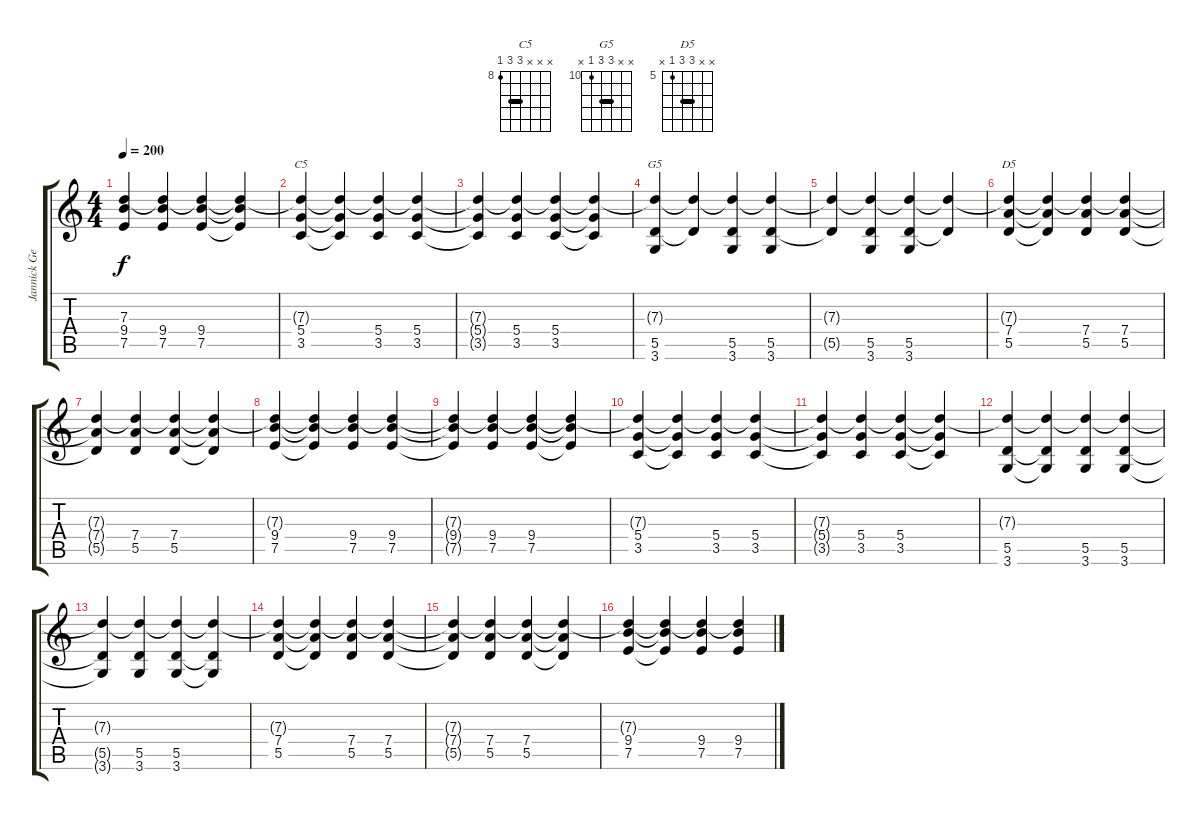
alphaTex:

\track ("Jannick Gers" "Jannick Ge") {instrument distortionguitar}
\staff {score tabs}
\tuning (E4 B3 G3 D3 A2 E2) {hide}
\chord ("C5" x x x 10 10 8) {firstfret 8 barre 10}
\chord ("G5" x x 12 12 10 x) {firstfret 10 barre 12}
\chord ("D5" x x 7 7 5 x) {firstfret 5 barre 7}
\ts (4 4)
\tempo 200
\clef g2
\ks c
(7.3{t} 9.4{t} 7.5{t}).4{dy f} (7.3{t} 9.4 7.5).4 (7.3{t} 9.4 7.5).4 (7.3{t} 9.4{t} 7.5{t}).4 |
(7.3{t} 5.4 3.5).4{ch "C5"} (7.3{t} 5.4{t} 3.5{t}).4 (7.3{t} 5.4 3.5).4 (7.3{t} 5.4 3.5).4 |
(7.3{t} 5.4{t} 3.5{t}).4 (7.3{t} 5.4 3.5).4 (7.3{t} 5.4 3.5).4 (7.3{t} 5.4{t} 3.5{t}).4 |
(7.3{t} 5.5 3.6).4{ch "G5"} (7.3{t} 5.5{t}).4 (7.3{t} 5.5 3.6).4 (7.3{t} 5.5 3.6).4 |
(7.3{t} 5.5{t}).4 (7.3{t} 5.5 3.6).4 (7.3{t} 5.5 3.6).4 (7.3{t} 5.5{t}).4 |
(7.3{t} 7.4 5.5).4{ch "D5"} (7.3{t} 7.4{t} 5.5{t}).4 (7.3{t} 7.4 5.5).4 (7.3{t} 7.4 5.5).4 |
(7.3{t} 7.4{t} 5.5{t}).4 (7.3{t} 7.4 5.5).4 (7.3{t} 7.4 5.5).4 (7.3{t} 7.4{t} 5.5{t}).4 |
(7.3{t} 9.4 7.5).4 (7.3{t} 9.4{t} 7.5{t}).4 (7.3{t} 9.4 7.5).4 (7.3{t} 9.4 7.5).4 |
(7.3{t} 9.4{t} 7.5{t}).4 (7.3{t} 9.4 7.5).4 (7.3{t} 9.4 7.5).4 (7.3{t} 9.4{t} 7.5{t}).4 |
(7.3{t} 5.4 3.5).4 (7.3{t} 5.4{t} 3.5{t}).4 (7.3{t} 5.4 3.5).4 (7.3{t} 5.4 3.5).4 |
(7.3{t} 5.4{t} 3.5{t}).4 (7.3{t} 5.4 3.5).4 (7.3{t} 5.4 3.5).4 (7.3{t} 5.4{t} 3.5{t}).4 |
(7.3{t} 5.5 3.6).4 (7.3{t} 5.5{t} 3.6{t}).4 (7.3{t} 5.5 3.6).4 (7.3{t} 5.5 3.6).4 |
(7.3{t} 5.5{t} 3.6{t}).4 (7.3{t} 5.5 3.6).4 (7.3{t} 5.5 3.6).4 (7.3{t} 5.5{t} 3.6{t}).4 |
(7.3{t} 7.4 5.5).4 (7.3{t} 7.4{t} 5.5{t}).4 (7.3{t} 7.4 5.5).4 (7.3{t} 7.4 5.5).4 |
(7.3{t} 7.4{t} 5.5{t}).4 (7.3{t} 7.4 5.5).4 (7.3{t} 7.4 5.5).4 (7.3{t} 7.4{t} 5.5{t}).4 |
(7.3{t} 9.4 7.5).4 (7.3{t} 9.4{t} 7.5{t}).4 (7.3{t} 9.4 7.5).4 (7.3{t} 9.4 7.5).4
